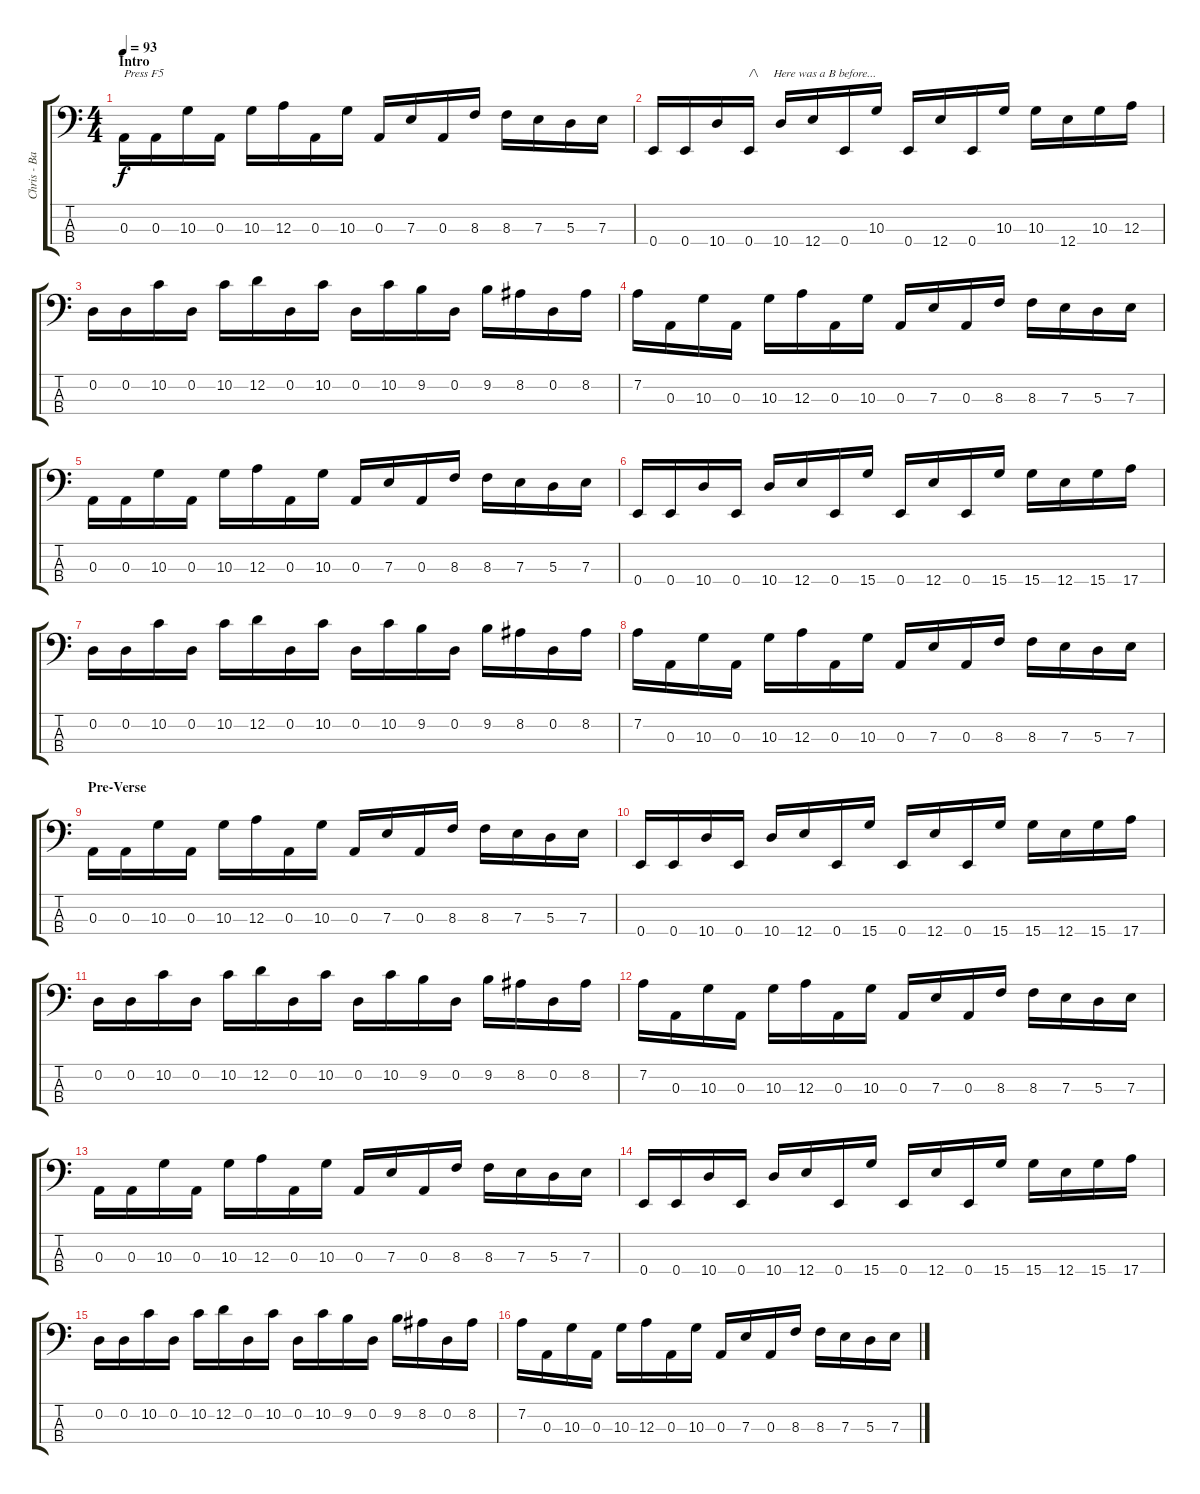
\track ("Chris - Bass" "Chris - Ba") {instrument synthbass1}
\staff {score tabs}
\tuning (G2 D2 A1 E1) {hide}
\ts (4 4)
\section ("" "Intro")
\tempo 93
\clef f4
\ks c
0.3.16{txt "Press F5" dy f instrument synthbass1} 0.3.16 10.3.16 0.3.16 10.3.16 12.3.16 0.3.16 10.3.16 0.3.16 7.3.16 0.3.16 8.3.16 8.3.16 7.3.16 5.3.16 7.3.16 |
0.4.16 0.4.16 10.4.16 0.4.16{txt "/\\     Here was a B before..."} 10.4.16 12.4.16 0.4.16 10.3.16 0.4.16 12.4.16 0.4.16 10.3.16 10.3.16 12.4.16 10.3.16 12.3.16 |
0.2.16 0.2.16 10.2.16 0.2.16 10.2.16 12.2.16 0.2.16 10.2.16 0.2.16 10.2.16 9.2.16 0.2.16 9.2.16 8.2.16 0.2.16 8.2.16 |
7.2.16 0.3.16 10.3.16 0.3.16 10.3.16 12.3.16 0.3.16 10.3.16 0.3.16 7.3.16 0.3.16 8.3.16 8.3.16 7.3.16 5.3.16 7.3.16 |
0.3.16 0.3.16 10.3.16 0.3.16 10.3.16 12.3.16 0.3.16 10.3.16 0.3.16 7.3.16 0.3.16 8.3.16 8.3.16 7.3.16 5.3.16 7.3.16 |
0.4.16 0.4.16 10.4.16 0.4.16 10.4.16 12.4.16 0.4.16 15.4.16 0.4.16 12.4.16 0.4.16 15.4.16 15.4.16 12.4.16 15.4.16 17.4.16 |
0.2.16 0.2.16 10.2.16 0.2.16 10.2.16 12.2.16 0.2.16 10.2.16 0.2.16 10.2.16 9.2.16 0.2.16 9.2.16 8.2.16 0.2.16 8.2.16 |
7.2.16 0.3.16 10.3.16 0.3.16 10.3.16 12.3.16 0.3.16 10.3.16 0.3.16 7.3.16 0.3.16 8.3.16 8.3.16 7.3.16 5.3.16 7.3.16 |
\section ("" "Pre-Verse")
0.3.16 0.3.16 10.3.16 0.3.16 10.3.16 12.3.16 0.3.16 10.3.16 0.3.16 7.3.16 0.3.16 8.3.16 8.3.16 7.3.16 5.3.16 7.3.16 |
0.4.16 0.4.16 10.4.16 0.4.16 10.4.16 12.4.16 0.4.16 15.4.16 0.4.16 12.4.16 0.4.16 15.4.16 15.4.16 12.4.16 15.4.16 17.4.16 |
0.2.16 0.2.16 10.2.16 0.2.16 10.2.16 12.2.16 0.2.16 10.2.16 0.2.16 10.2.16 9.2.16 0.2.16 9.2.16 8.2.16 0.2.16 8.2.16 |
7.2.16 0.3.16 10.3.16 0.3.16 10.3.16 12.3.16 0.3.16 10.3.16 0.3.16 7.3.16 0.3.16 8.3.16 8.3.16 7.3.16 5.3.16 7.3.16 |
0.3.16 0.3.16 10.3.16 0.3.16 10.3.16 12.3.16 0.3.16 10.3.16 0.3.16 7.3.16 0.3.16 8.3.16 8.3.16 7.3.16 5.3.16 7.3.16 |
0.4.16 0.4.16 10.4.16 0.4.16 10.4.16 12.4.16 0.4.16 15.4.16 0.4.16 12.4.16 0.4.16 15.4.16 15.4.16 12.4.16 15.4.16 17.4.16 |
0.2.16 0.2.16 10.2.16 0.2.16 10.2.16 12.2.16 0.2.16 10.2.16 0.2.16 10.2.16 9.2.16 0.2.16 9.2.16 8.2.16 0.2.16 8.2.16 |
7.2.16 0.3.16 10.3.16 0.3.16 10.3.16 12.3.16 0.3.16 10.3.16 0.3.16 7.3.16 0.3.16 8.3.16 8.3.16 7.3.16 5.3.16 7.3.16
